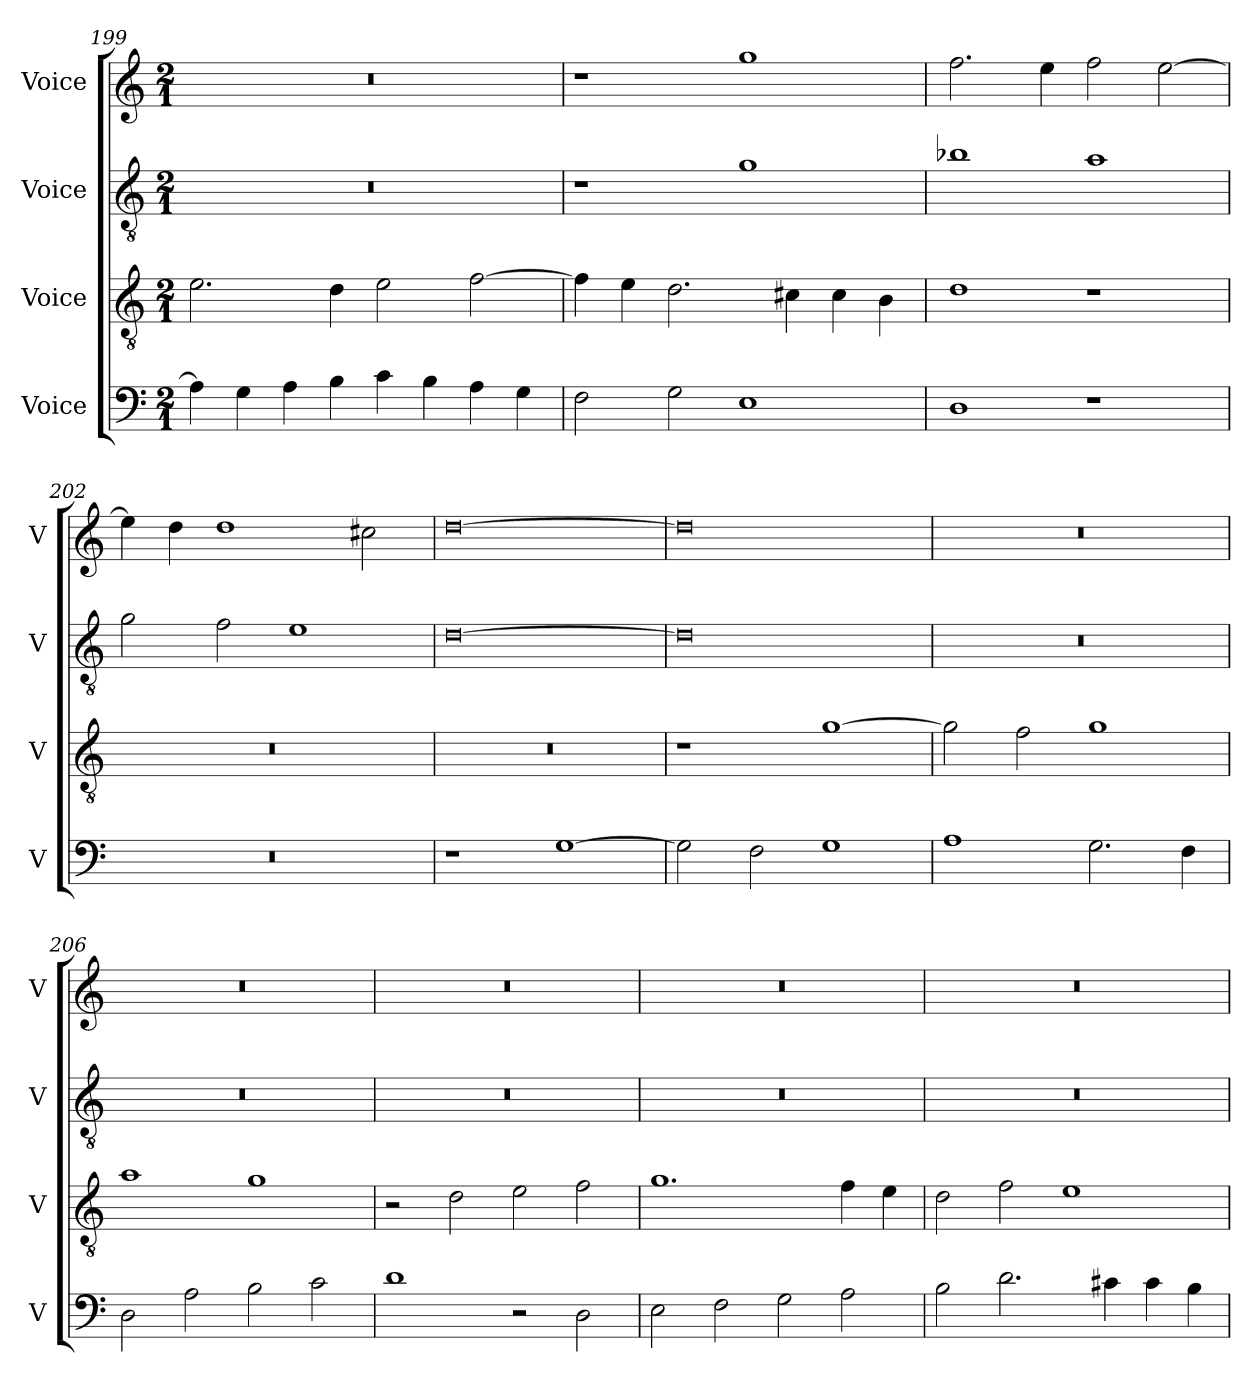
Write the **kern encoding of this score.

**kern	**kern	**kern	**kern
*part4	*part3	*part2	*part1
*staff4	*staff3	*staff2	*staff1
*I"Voice	*I"Voice	*I"Voice	*I"Voice
*I'V	*I'V	*I'V	*I'V
*clefF4	*clefGv2	*clefGv2	*clefG2
*k[]	*k[]	*k[]	*k[]
*M2/1	*M2/1	*M2/1	*M2/1
=199	=199	=199	=199
4A\]	2.e\	0r	0r
4G\	.	.	.
4A\	.	.	.
4B\	4d\	.	.
4c\	2e\	.	.
4B\	.	.	.
4A\	[2f\	.	.
4G\	.	.	.
!!LO:PB:g=z
=200	=200	=200	=200
2F\	4f\]	1r	1r
.	4e\	.	.
2G\	2.d\	.	.
1E	.	1g	1gg
.	4c#X\	.	.
.	4c#\	.	.
.	4B\	.	.
=201	=201	=201	=201
1D	1d	1b-X	2.ff\
.	.	.	4ee\
1r	1r	1a	2ff\
.	.	.	[2ee\
=202	=202	=202	=202
0r	0r	2g\	4ee\]
.	.	.	4dd\
.	.	2f\	1dd
.	.	1e	.
.	.	.	2cc#X\
=203	=203	=203	=203
1r	0r	[0d	[0dd
[1G	.	.	.
=204	=204	=204	=204
2G\]	1r	0d]	0dd]
2F\	.	.	.
1G	[1g	.	.
=205	=205	=205	=205
1A	2g\]	0r	0r
.	2f\	.	.
2.G\	1g	.	.
4F\	.	.	.
=206	=206	=206	=206
2D\	1a	0r	0r
2A\	.	.	.
2B\	1g	.	.
2c\	.	.	.
!!LO:LB:g=z
=207	=207	=207	=207
1d	2r	0r	0r
.	2d\	.	.
2r	2e\	.	.
2D\	2f\	.	.
=208	=208	=208	=208
2E\	1.g	0r	0r
2F\	.	.	.
2G\	.	.	.
2A\	4f\	.	.
.	4e\	.	.
=209	=209	=209	=209
2B\	2d\	0r	0r
2.d\	2f\	.	.
.	1e	.	.
4c#X\	.	.	.
4c#\	.	.	.
4B\	.	.	.
=	=	=	=
*-	*-	*-	*-
